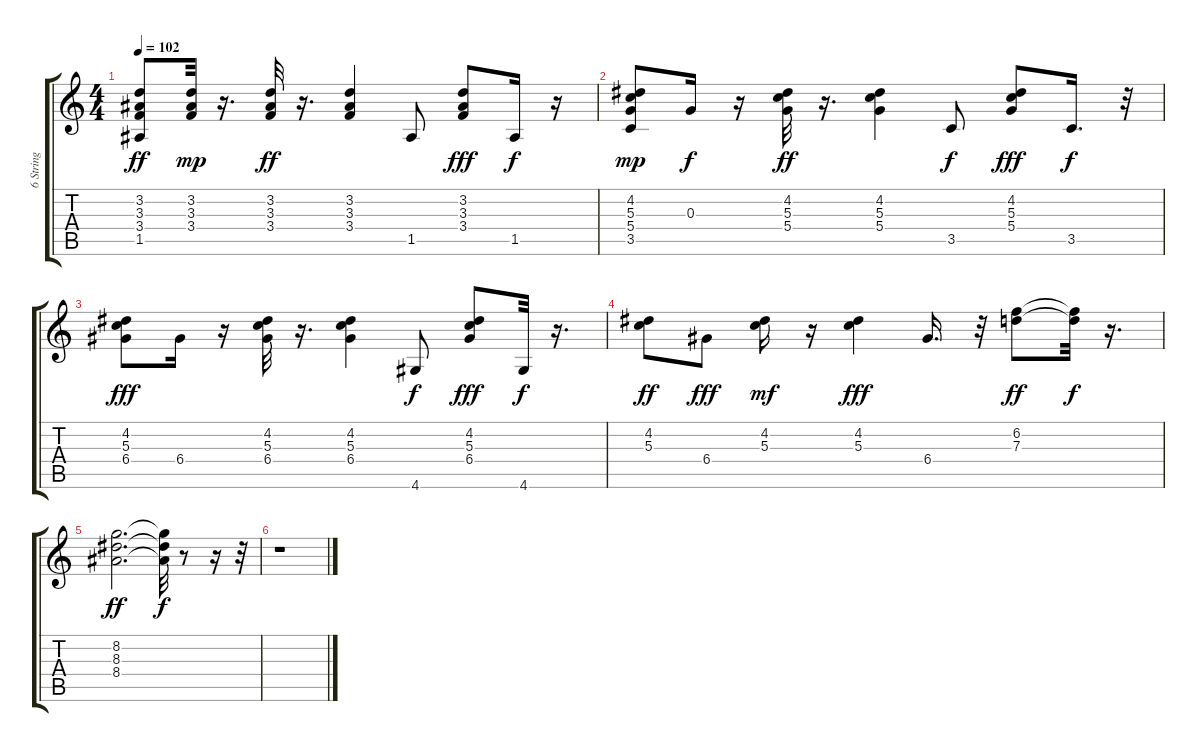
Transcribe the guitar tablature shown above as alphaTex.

\track ("6 String" "6 String") {instrument electricguitarclean}
\staff {score tabs}
\tuning (E4 B3 G3 D3 A2 E2) {hide}
\ts (4 4)
\tempo 102
\clef g2
\ks c
(3.2 3.3 3.4 1.5).8{dy ff} (3.2 3.3 3.4).32{dy mp} r.16{d} (3.2 3.3 3.4).32{dy ff} r.16{d} (3.2 3.3 3.4).4 1.5.8 (3.2 3.3 3.4).8{dy fff} 1.5.16{dy f} r.16 |
(4.2 5.3 5.4 3.5).8{dy mp} 0.3.16{dy f} r.16 (4.2 5.3 5.4).32{dy ff} r.16{d} (4.2 5.3 5.4).4 3.5.8{dy f} (4.2 5.3 5.4).8{dy fff} 3.5.16{d dy f} r.32 |
(4.2 5.3 6.4).8{dy fff} 6.4.16 r.16 (4.2 5.3 6.4).32 r.16{d} (4.2 5.3 6.4).4 4.6.8{dy f} (4.2 5.3 6.4).8{dy fff} 4.6.32{dy f} r.16{d} |
(4.2 5.3).8{dy ff} 6.4.8{dy fff} (4.2 5.3).16{dy mf} r.16 (4.2 5.3).4{dy fff} 6.4.16{d} r.32 (6.2 7.3).8{dy ff} (6.2{t} 7.3{t}).32{dy f} r.16{d} |
(8.2 8.3 8.4).2{d dy ff} (8.2{t} 8.3{t} 8.4{t}).32{dy f} r.8 r.16 r.32 |
r.1
